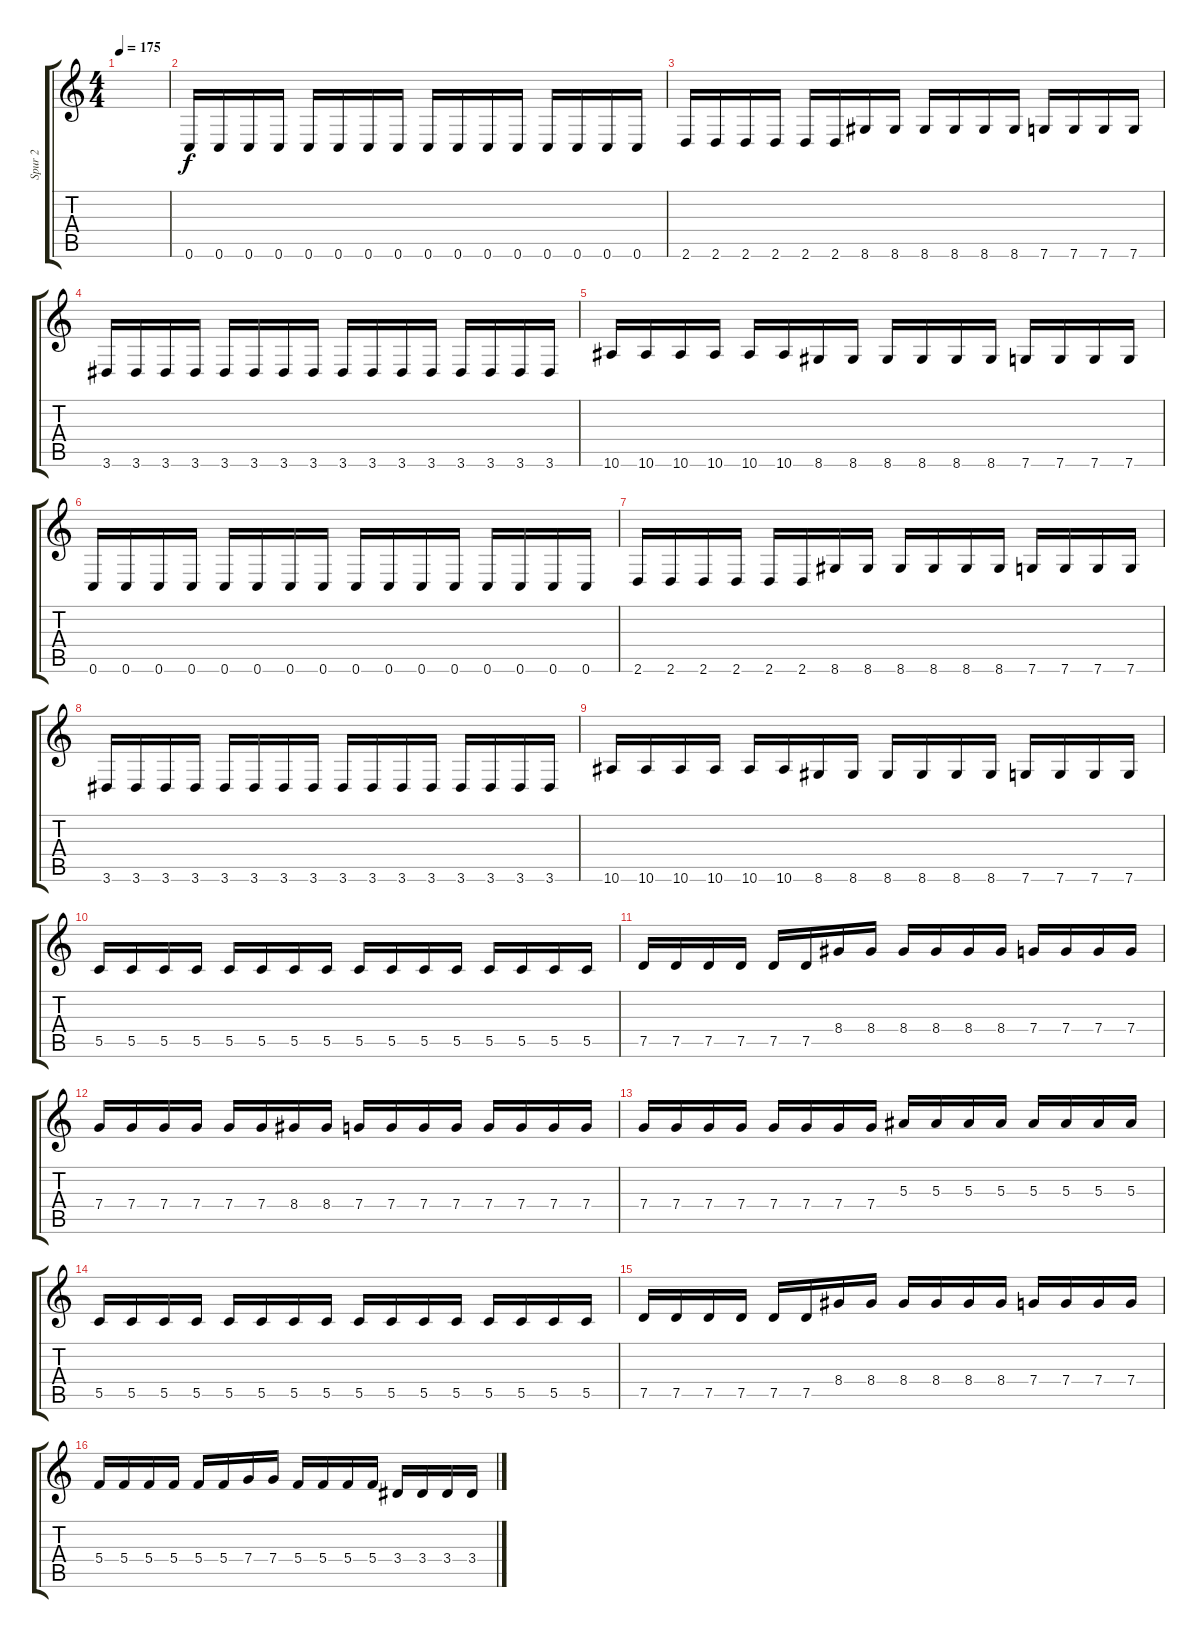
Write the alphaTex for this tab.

\track ("Spur 2" "Spur 2") {instrument overdrivenguitar}
\staff {score tabs}
\tuning (D4 A3 F3 C3 G2 C2) {hide}
\ts (4 4)
\tempo 175
\clef g2
\ks c
|
0.6.16 0.6.16 0.6.16 0.6.16 0.6.16 0.6.16 0.6.16 0.6.16 0.6.16 0.6.16 0.6.16 0.6.16 0.6.16 0.6.16 0.6.16 0.6.16 |
2.6.16 2.6.16 2.6.16 2.6.16 2.6.16 2.6.16 8.6.16 8.6.16 8.6.16 8.6.16 8.6.16 8.6.16 7.6.16 7.6.16 7.6.16 7.6.16 |
3.6.16 3.6.16 3.6.16 3.6.16 3.6.16 3.6.16 3.6.16 3.6.16 3.6.16 3.6.16 3.6.16 3.6.16 3.6.16 3.6.16 3.6.16 3.6.16 |
10.6.16 10.6.16 10.6.16 10.6.16 10.6.16 10.6.16 8.6.16 8.6.16 8.6.16 8.6.16 8.6.16 8.6.16 7.6.16 7.6.16 7.6.16 7.6.16 |
0.6.16 0.6.16 0.6.16 0.6.16 0.6.16 0.6.16 0.6.16 0.6.16 0.6.16 0.6.16 0.6.16 0.6.16 0.6.16 0.6.16 0.6.16 0.6.16 |
2.6.16 2.6.16 2.6.16 2.6.16 2.6.16 2.6.16 8.6.16 8.6.16 8.6.16 8.6.16 8.6.16 8.6.16 7.6.16 7.6.16 7.6.16 7.6.16 |
3.6.16 3.6.16 3.6.16 3.6.16 3.6.16 3.6.16 3.6.16 3.6.16 3.6.16 3.6.16 3.6.16 3.6.16 3.6.16 3.6.16 3.6.16 3.6.16 |
10.6.16 10.6.16 10.6.16 10.6.16 10.6.16 10.6.16 8.6.16 8.6.16 8.6.16 8.6.16 8.6.16 8.6.16 7.6.16 7.6.16 7.6.16 7.6.16 |
5.5.16 5.5.16 5.5.16 5.5.16 5.5.16 5.5.16 5.5.16 5.5.16 5.5.16 5.5.16 5.5.16 5.5.16 5.5.16 5.5.16 5.5.16 5.5.16 |
7.5.16 7.5.16 7.5.16 7.5.16 7.5.16 7.5.16 8.4.16 8.4.16 8.4.16 8.4.16 8.4.16 8.4.16 7.4.16 7.4.16 7.4.16 7.4.16 |
7.4.16 7.4.16 7.4.16 7.4.16 7.4.16 7.4.16 8.4.16 8.4.16 7.4.16 7.4.16 7.4.16 7.4.16 7.4.16 7.4.16 7.4.16 7.4.16 |
7.4.16 7.4.16 7.4.16 7.4.16 7.4.16 7.4.16 7.4.16 7.4.16 5.3.16 5.3.16 5.3.16 5.3.16 5.3.16 5.3.16 5.3.16 5.3.16 |
5.5.16 5.5.16 5.5.16 5.5.16 5.5.16 5.5.16 5.5.16 5.5.16 5.5.16 5.5.16 5.5.16 5.5.16 5.5.16 5.5.16 5.5.16 5.5.16 |
7.5.16 7.5.16 7.5.16 7.5.16 7.5.16 7.5.16 8.4.16 8.4.16 8.4.16 8.4.16 8.4.16 8.4.16 7.4.16 7.4.16 7.4.16 7.4.16 |
5.4.16 5.4.16 5.4.16 5.4.16 5.4.16 5.4.16 7.4.16 7.4.16 5.4.16 5.4.16 5.4.16 5.4.16 3.4.16 3.4.16 3.4.16 3.4.16
